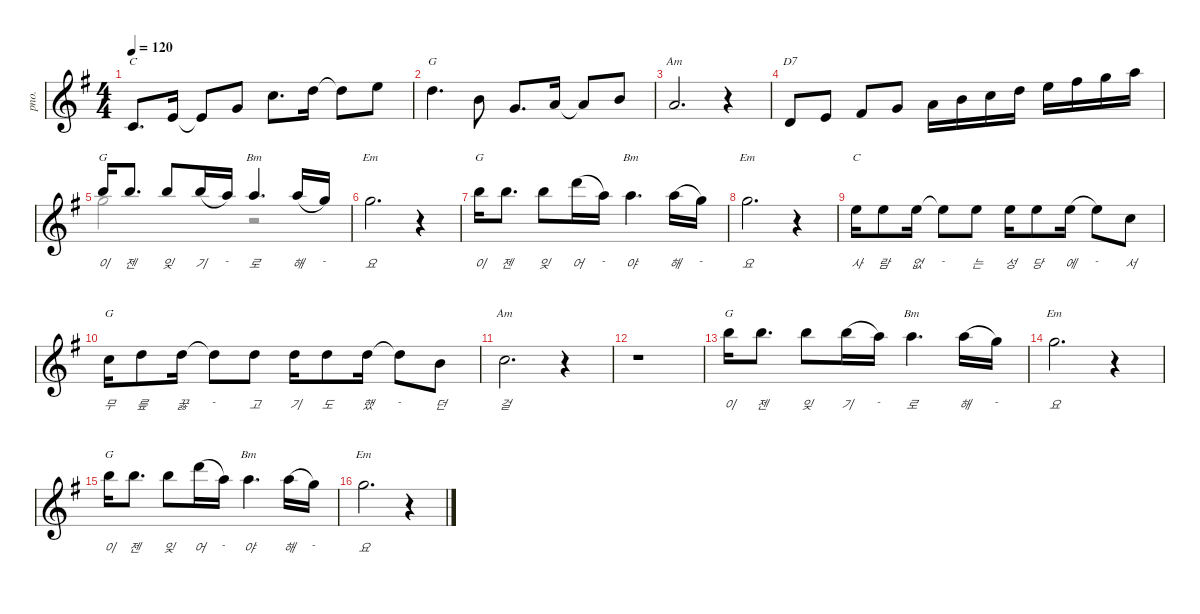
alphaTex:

\defaultSystemsLayout 4
\hideDynamics
\bracketExtendMode nobrackets
\track ("Acoustic Piano" "pno.") {defaultSystemsLayout 4 instrument acousticgrandpiano}
\staff {score}
\tuning (E4 B3 G3 D3 A2 E2)
\chord ("G" 10 x x x x x) {firstfret 10 showdiagram false showfingering false}
\chord ("C" 8 x x x x x) {firstfret 8 showdiagram false showfingering false}
\chord ("Am" 5 x x x x x) {showdiagram false showfingering false}
\chord ("C" 12 x x x x x) {firstfret 12 showdiagram false showfingering false}
\chord ("Am" 8 x x x x x) {firstfret 8 showdiagram false showfingering false}
\chord ("D7" 10 x x x x x) {firstfret 10 showdiagram false showfingering false}
\chord ("G" 15 x x x x x) {firstfret 15 showdiagram false showfingering false}
\chord ("Bm" 17 x x x x x) {firstfret 17 showdiagram false showfingering false}
\chord ("Em" 15 x x x x x) {firstfret 15 showdiagram false showfingering false}
\chord ("G" 19 x x x x x) {firstfret 19 showdiagram false showfingering false}
\voice
\ts (4 4)
\tempo 120
\clef g2
\ks g
-4.1{acc forcenatural}.8{d ch "C" dy mf beam Up} 0.1{acc forcenatural}.16{beam Up} 0.1{t acc forcenatural}.8{beam Up} 3.1{acc forcenatural}.8{beam Up} 8.1{acc forcenatural}.8{d beam Down} 10.1{acc forcenatural}.16{beam Down} 10.1{t acc forcenatural}.8{beam Down} 12.1{acc forcenatural}.8{beam Down} |
10.1{acc forcenatural}.4{d ch "G" beam Down} 7.1{acc forcenatural}.8{beam Down} 3.1{acc forcenatural}.8{d beam Up} 5.1{acc forcenatural}.16{beam Up} 5.1{t acc forcenatural}.8{beam Up} 7.1{acc forcenatural}.8{beam Up} |
5.1{acc forcenatural}.2{d ch "Am" beam Up} r.4{beam Down} |
-2.1{acc forcenatural}.8{ch "D7" beam Up} 0.1{acc forcenatural}.8{beam Up} 2.1{acc #}.8{beam Up} 3.1{acc forcenatural}.8{beam Up} 5.1{acc forcenatural}.16{beam Down} 7.1{acc forcenatural}.16{beam Down} 8.1{acc forcenatural}.16{beam Down} 10.1{acc forcenatural}.16{beam Down} 12.1{acc forcenatural}.16{beam Down} 14.1{acc #}.16{beam Down} 15.1{acc forcenatural}.16{beam Down} 17.1{acc forcenatural}.16{beam Down} |
19.1{acc forcenatural}.16{ch "G" lyrics (0 "이") lyrics (1 "") lyrics (2 "") lyrics (3 "") lyrics (4 "") beam Up} 19.1{acc forcenatural}.8{d lyrics (0 "젠") lyrics (1 "") lyrics (2 "") lyrics (3 "") lyrics (4 "") beam Up} 19.1{acc forcenatural}.8{lyrics (0 "잊") lyrics (1 "") lyrics (2 "") lyrics (3 "") lyrics (4 "") beam Up} 19.1{acc forcenatural}.16{lyrics (0 "기") lyrics (1 "") lyrics (2 "") lyrics (3 "") lyrics (4 "") legatoorigin beam Up} 17.1{acc forcenatural}.16{lyrics (0 "-") lyrics (1 "") lyrics (2 "") lyrics (3 "") lyrics (4 "") beam Up} 17.1{acc forcenatural}.4{d ch "Bm" lyrics (0 "로") lyrics (1 "") lyrics (2 "") lyrics (3 "") lyrics (4 "") beam Up} 17.1{acc forcenatural}.16{lyrics (0 "해") lyrics (1 "") lyrics (2 "") lyrics (3 "") lyrics (4 "") legatoorigin beam Up} 15.1{acc forcenatural}.16{lyrics (0 "-") lyrics (1 "") lyrics (2 "") lyrics (3 "") lyrics (4 "") beam Up} |
15.1{acc forcenatural}.2{d ch "Em" lyrics (0 "요") lyrics (1 "") lyrics (2 "") lyrics (3 "") lyrics (4 "") beam Down} r.4{beam Down} |
19.1{acc forcenatural}.16{ch "G" lyrics (0 "이") lyrics (1 "") lyrics (2 "") lyrics (3 "") lyrics (4 "") beam Down} 19.1{acc forcenatural}.8{d lyrics (0 "젠") lyrics (1 "") lyrics (2 "") lyrics (3 "") lyrics (4 "") beam Down} 19.1{acc forcenatural}.8{lyrics (0 "잊") lyrics (1 "") lyrics (2 "") lyrics (3 "") lyrics (4 "") beam Down} 22.1{acc forcenatural}.16{lyrics (0 "어") lyrics (1 "") lyrics (2 "") lyrics (3 "") lyrics (4 "") legatoorigin beam Down} 17.1{acc forcenatural}.16{lyrics (0 "-") lyrics (1 "") lyrics (2 "") lyrics (3 "") lyrics (4 "") beam Down} 17.1{acc forcenatural}.4{d ch "Bm" lyrics (0 "야") lyrics (1 "") lyrics (2 "") lyrics (3 "") lyrics (4 "") beam Down} 17.1{acc forcenatural}.16{lyrics (0 "해") lyrics (1 "") lyrics (2 "") lyrics (3 "") lyrics (4 "") legatoorigin beam Down} 15.1{acc forcenatural}.16{lyrics (0 "-") lyrics (1 "") lyrics (2 "") lyrics (3 "") lyrics (4 "") beam Down} |
15.1{acc forcenatural}.2{d ch "Em" lyrics (0 "요") lyrics (1 "") lyrics (2 "") lyrics (3 "") lyrics (4 "") beam Down} r.4{beam Down} |
12.1{acc forcenatural}.16{ch "C" lyrics (0 "사") lyrics (1 "") lyrics (2 "") lyrics (3 "") lyrics (4 "") beam Down} 12.1{acc forcenatural}.8{lyrics (0 "람") lyrics (1 "") lyrics (2 "") lyrics (3 "") lyrics (4 "") beam Down} 12.1{acc forcenatural}.16{lyrics (0 "없") lyrics (1 "") lyrics (2 "") lyrics (3 "") lyrics (4 "") beam Down} 12.1{t acc forcenatural}.8{lyrics (0 "-") lyrics (1 "") lyrics (2 "") lyrics (3 "") lyrics (4 "") beam Down} 12.1{acc forcenatural}.8{lyrics (0 "는") lyrics (1 "") lyrics (2 "") lyrics (3 "") lyrics (4 "") beam Down} 12.1{acc forcenatural}.16{lyrics (0 "성") lyrics (1 "") lyrics (2 "") lyrics (3 "") lyrics (4 "") beam Down} 12.1{acc forcenatural}.8{lyrics (0 "당") lyrics (1 "") lyrics (2 "") lyrics (3 "") lyrics (4 "") beam Down} 12.1{acc forcenatural}.16{lyrics (0 "에") lyrics (1 "") lyrics (2 "") lyrics (3 "") lyrics (4 "") legatoorigin beam Down} 12.1{acc forcenatural}.8{lyrics (0 "-") lyrics (1 "") lyrics (2 "") lyrics (3 "") lyrics (4 "") beam Down} 8.1{acc forcenatural}.8{lyrics (0 "서") lyrics (1 "") lyrics (2 "") lyrics (3 "") lyrics (4 "") beam Down} |
8.1{acc forcenatural}.16{ch "G" lyrics (0 "무") lyrics (1 "") lyrics (2 "") lyrics (3 "") lyrics (4 "") beam Down} 10.1{acc forcenatural}.8{lyrics (0 "릎") lyrics (1 "") lyrics (2 "") lyrics (3 "") lyrics (4 "") beam Down} 10.1{acc forcenatural}.16{lyrics (0 "꿇") lyrics (1 "") lyrics (2 "") lyrics (3 "") lyrics (4 "") beam Down} 10.1{t acc forcenatural}.8{lyrics (0 "-") lyrics (1 "") lyrics (2 "") lyrics (3 "") lyrics (4 "") beam Down} 10.1{acc forcenatural}.8{lyrics (0 "고") lyrics (1 "") lyrics (2 "") lyrics (3 "") lyrics (4 "") beam Down} 10.1{acc forcenatural}.16{lyrics (0 "기") lyrics (1 "") lyrics (2 "") lyrics (3 "") lyrics (4 "") beam Down} 10.1{acc forcenatural}.8{lyrics (0 "도") lyrics (1 "") lyrics (2 "") lyrics (3 "") lyrics (4 "") beam Down} 10.1{acc forcenatural}.16{lyrics (0 "했") lyrics (1 "") lyrics (2 "") lyrics (3 "") lyrics (4 "") beam Down} 10.1{t acc forcenatural}.8{lyrics (0 "-") lyrics (1 "") lyrics (2 "") lyrics (3 "") lyrics (4 "") beam Down} 7.1{acc forcenatural}.8{lyrics (0 "던") lyrics (1 "") lyrics (2 "") lyrics (3 "") lyrics (4 "") beam Down} |
8.1{acc forcenatural}.2{d ch "Am" lyrics (0 "걸") lyrics (1 "") lyrics (2 "") lyrics (3 "") lyrics (4 "") beam Down} r.4{beam Down} |
r.1{beam Down} |
19.1{acc forcenatural}.16{ch "G" lyrics (0 "이") lyrics (1 "") lyrics (2 "") lyrics (3 "") lyrics (4 "") beam Down} 19.1{acc forcenatural}.8{d lyrics (0 "젠") lyrics (1 "") lyrics (2 "") lyrics (3 "") lyrics (4 "") beam Down} 19.1{acc forcenatural}.8{lyrics (0 "잊") lyrics (1 "") lyrics (2 "") lyrics (3 "") lyrics (4 "") beam Down} 19.1{acc forcenatural}.16{lyrics (0 "기") lyrics (1 "") lyrics (2 "") lyrics (3 "") lyrics (4 "") legatoorigin beam Down} 17.1{acc forcenatural}.16{lyrics (0 "-") lyrics (1 "") lyrics (2 "") lyrics (3 "") lyrics (4 "") beam Down} 17.1{acc forcenatural}.4{d ch "Bm" lyrics (0 "로") lyrics (1 "") lyrics (2 "") lyrics (3 "") lyrics (4 "") beam Down} 17.1{acc forcenatural}.16{lyrics (0 "해") lyrics (1 "") lyrics (2 "") lyrics (3 "") lyrics (4 "") legatoorigin beam Down} 15.1{acc forcenatural}.16{lyrics (0 "-") lyrics (1 "") lyrics (2 "") lyrics (3 "") lyrics (4 "") beam Down} |
15.1{acc forcenatural}.2{d ch "Em" lyrics (0 "요") lyrics (1 "") lyrics (2 "") lyrics (3 "") lyrics (4 "") beam Down} r.4{beam Down} |
19.1{acc forcenatural}.16{ch "G" lyrics (0 "이") lyrics (1 "") lyrics (2 "") lyrics (3 "") lyrics (4 "") beam Down} 19.1{acc forcenatural}.8{d lyrics (0 "젠") lyrics (1 "") lyrics (2 "") lyrics (3 "") lyrics (4 "") beam Down} 19.1{acc forcenatural}.8{lyrics (0 "잊") lyrics (1 "") lyrics (2 "") lyrics (3 "") lyrics (4 "") beam Down} 22.1{acc forcenatural}.16{lyrics (0 "어") lyrics (1 "") lyrics (2 "") lyrics (3 "") lyrics (4 "") legatoorigin beam Down} 17.1{acc forcenatural}.16{lyrics (0 "-") lyrics (1 "") lyrics (2 "") lyrics (3 "") lyrics (4 "") beam Down} 17.1{acc forcenatural}.4{d ch "Bm" lyrics (0 "야") lyrics (1 "") lyrics (2 "") lyrics (3 "") lyrics (4 "") beam Down} 17.1{acc forcenatural}.16{lyrics (0 "해") lyrics (1 "") lyrics (2 "") lyrics (3 "") lyrics (4 "") legatoorigin beam Down} 15.1{acc forcenatural}.16{lyrics (0 "-") lyrics (1 "") lyrics (2 "") lyrics (3 "") lyrics (4 "") beam Down} |
15.1{acc forcenatural}.2{d ch "Em" lyrics (0 "요") lyrics (1 "") lyrics (2 "") lyrics (3 "") lyrics (4 "") beam Down} r.4{beam Down}
\voice
\clef g2
\ottava regular
\simile none
\ks g
|
|
|
|
15.1{acc forcenatural}.2{beam Down} r.2{beam Down} |
|
|
|
|
|
|
|
|
|
|
